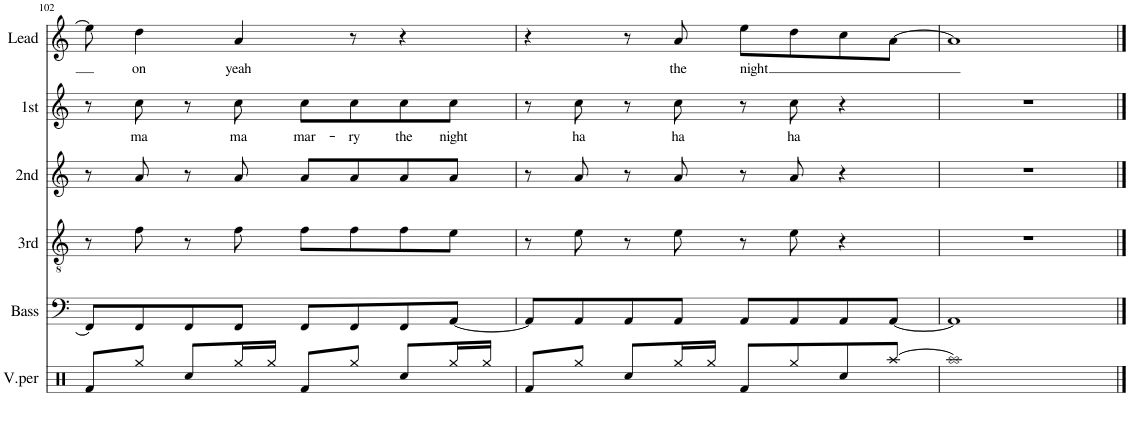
**kern	**kern	**kern	**kern	**kern	**text	**kern	**text
*part6	*part5	*part4	*part3	*part2	*part2	*part1	*part1
*staff6	*staff5	*staff4	*staff3	*staff2	*staff2	*staff1	*staff1
*I"V.per	*I"Bass	*I"3rd	*I"2nd	*I"1st	*	*I"Lead	*
*I'V.per	*I'Bass	*I'3rd	*I'2nd	*I'1st	*	*I'Lead	*
!!LO:PB:g=z
*clefX	*clefF4	*clefGv2	*clefG2	*clefG2	*	*clefG2	*
*k[]	*k[]	*k[]	*k[]	*k[]	*	*k[]	*
*M4/4	*M4/4	*M4/4	*M4/4	*M4/4	*	*M4/4	*
=102	=102	=102	=102	=102	=102	=102	=102
8Rf/L	8FF/L]	8r	8r	8r	.	8ee\]	.
!	!	!	!	!	!LO:LY:b	!	!LO:LY:b
8Rgg/J	8FF/	8f\	8a/	8cc\	ma	4dd\	on
8Rcc/L	8FF/	8r	8r	8r	.	.	.
!	!	!	!	!	!LO:LY:b	!	!LO:LY:b
16Rgg/L	8FF/J	8f\	8a/	8cc\	ma	4a/	yeah
16Rgg/JJ	.	.	.	.	.	.	.
!	!	!	!	!	!LO:LY:b	!	!
8Rf/L	8FF/L	8f\L	8a/L	8cc\L	mar-	.	.
!	!	!	!	!	!LO:LY:b	!	!
8Rgg/J	8FF/	8f\	8a/	8cc\	-ry	8r	.
!	!	!	!	!	!LO:LY:b	!	!
8Rcc/L	8FF/	8f\	8a/	8cc\	the	4r	.
!	!	!	!	!	!LO:LY:b	!	!
16Rgg/L	[8AA/J	8e\J	8a/J	8cc\J	night	.	.
16Rgg/JJ	.	.	.	.	.	.	.
=103	=103	=103	=103	=103	=103	=103	=103
8Rf/L	8AA/L]	8r	8r	8r	.	4r	.
!	!	!	!	!	!LO:LY:b	!	!
8Rgg/J	8AA/	8e\	8a/	8cc\	ha	.	.
8Rcc/L	8AA/	8r	8r	8r	.	8r	.
!	!	!	!	!	!LO:LY:b	!	!LO:LY:b
16Rgg/L	8AA/J	8e\	8a/	8cc\	ha	8a/	the
16Rgg/JJ	.	.	.	.	.	.	.
!	!	!	!	!	!	!	!LO:LY:b
8Rf/L	8AA/L	8r	8r	8r	.	8ee\L	night
!	!	!	!	!	!LO:LY:b	!	!
8Rgg/	8AA/	8e\	8a/	8cc\	-ha	8dd\	.
8Rcc/	8AA/	4r	4r	4r	.	8cc\	.
[8Raa/J	[8AA/J	.	.	.	.	[8a\J	.
=104	=104	=104	=104	=104	=104	=104	=104
1Raa]	1AA]	1r	1r	1r	.	1a]	.
==	==	==	==	==	==	==	==
*-	*-	*-	*-	*-	*-	*-	*-
